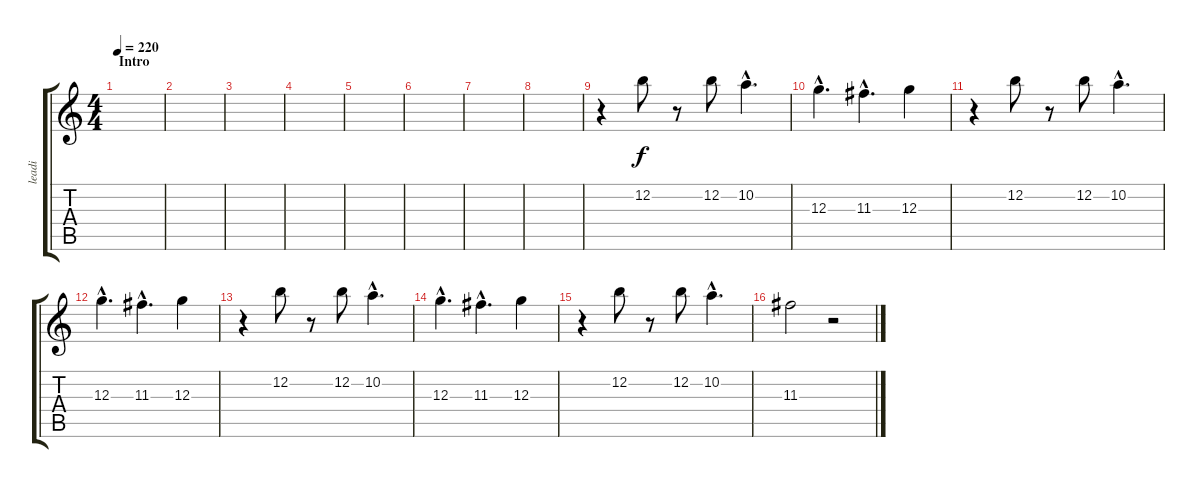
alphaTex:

\track ("leadi" "leadi") {instrument distortionguitar}
\staff {score tabs}
\tuning (E4 B3 G3 D3 A2 E2) {hide}
\ts (4 4)
\section ("" "Intro")
\tempo 220
\clef g2
\ks c
|
|
|
|
|
|
|
|
r.4 12.2.8 r.8 12.2.8 10.2{hac}.4{d} |
12.3{hac}.4{d} 11.3{hac}.4{d} 12.3.4 |
r.4 12.2.8 r.8 12.2.8 10.2{hac}.4{d} |
12.3{hac}.4{d} 11.3{hac}.4{d} 12.3.4 |
r.4 12.2.8 r.8 12.2.8 10.2{hac}.4{d} |
12.3{hac}.4{d} 11.3{hac}.4{d} 12.3.4 |
r.4 12.2.8 r.8 12.2.8 10.2{hac}.4{d} |
11.3.2 r.2
